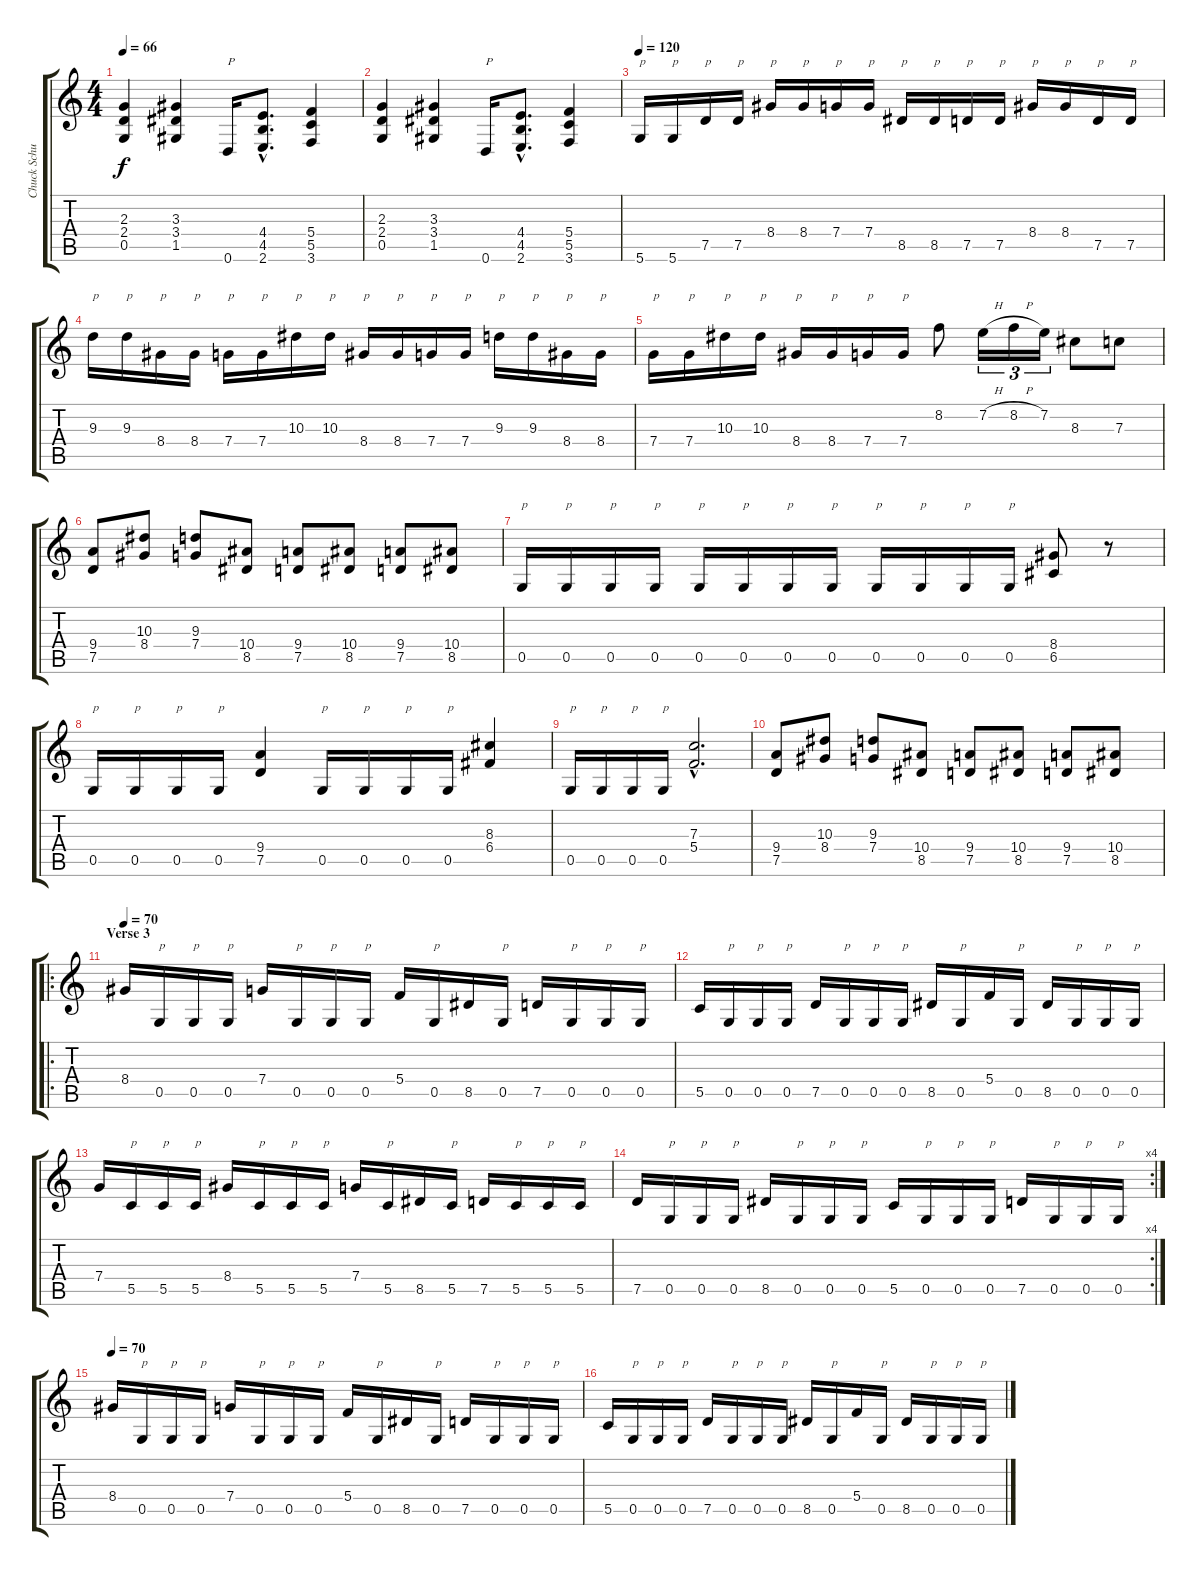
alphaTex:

\track ("Chuck Schuldiner" "Chuck Schu") {instrument distortionguitar}
\staff {score tabs}
\tuning (D4 A3 F3 C3 G2 D2) {hide}
\ts (4 4)
\tempo 66
\clef g2
\ks c
(2.3 2.4 0.5).4{dy f} (3.3 3.4 1.5).4 0.6.16{txt "P"} (4.4{hac} 4.5{hac} 2.6{hac}).8{d} (5.4 5.5 3.6).4 |
(2.3 2.4 0.5).4 (3.3 3.4 1.5).4 0.6.16{txt "P"} (4.4{hac} 4.5{hac} 2.6{hac}).8{d} (5.4 5.5 3.6).4 |
\tempo 120
5.6.16{txt "p"} 5.6.16{txt "p"} 7.5.16{txt "p"} 7.5.16{txt "p"} 8.4.16{txt "p"} 8.4.16{txt "p"} 7.4.16{txt "p"} 7.4.16{txt "p"} 8.5.16{txt "p"} 8.5.16{txt "p"} 7.5.16{txt "p"} 7.5.16{txt "p"} 8.4.16{txt "p"} 8.4.16{txt "p"} 7.5.16{txt "p"} 7.5.16{txt "p"} |
9.3.16{txt "p"} 9.3.16{txt "p"} 8.4.16{txt "p"} 8.4.16{txt "p"} 7.4.16{txt "p"} 7.4.16{txt "p"} 10.3.16{txt "p"} 10.3.16{txt "p"} 8.4.16{txt "p"} 8.4.16{txt "p"} 7.4.16{txt "p"} 7.4.16{txt "p"} 9.3.16{txt "p"} 9.3.16{txt "p"} 8.4.16{txt "p"} 8.4.16{txt "p"} |
7.4.16{txt "p"} 7.4.16{txt "p"} 10.3.16{txt "p"} 10.3.16{txt "p"} 8.4.16{txt "p"} 8.4.16{txt "p"} 7.4.16{txt "p"} 7.4.16{txt "p"} 8.2.8 7.2{h}.16{tu (3 2)} 8.2{h}.16{tu (3 2)} 7.2.16{tu (3 2)} 8.3.8 7.3.8 |
(9.4 7.5).8 (10.3 8.4).8 (9.3 7.4).8 (10.4 8.5).8 (9.4 7.5).8 (10.4 8.5).8 (9.4 7.5).8 (10.4 8.5).8 |
0.5.16{txt "p"} 0.5.16{txt "p"} 0.5.16{txt "p"} 0.5.16{txt "p"} 0.5.16{txt "p"} 0.5.16{txt "p"} 0.5.16{txt "p"} 0.5.16{txt "p"} 0.5.16{txt "p"} 0.5.16{txt "p"} 0.5.16{txt "p"} 0.5.16{txt "p"} (8.4 6.5).8 r.8 |
0.5.16{txt "p"} 0.5.16{txt "p"} 0.5.16{txt "p"} 0.5.16{txt "p"} (9.4 7.5).4 0.5.16{txt "p"} 0.5.16{txt "p"} 0.5.16{txt "p"} 0.5.16{txt "p"} (8.3 6.4).4 |
0.5.16{txt "p"} 0.5.16{txt "p"} 0.5.16{txt "p"} 0.5.16{txt "p"} (7.3{hac} 5.4{hac}).2{d} |
(9.4 7.5).8 (10.3 8.4).8 (9.3 7.4).8 (10.4 8.5).8 (9.4 7.5).8 (10.4 8.5).8 (9.4 7.5).8 (10.4 8.5).8 |
\ro
\section ("" "Verse 3")
\tempo 70
8.4.16 0.5.16{txt "p"} 0.5.16{txt "p"} 0.5.16{txt "p"} 7.4.16 0.5.16{txt "p"} 0.5.16{txt "p"} 0.5.16{txt "p"} 5.4.16 0.5.16{txt "p"} 8.5.16 0.5.16{txt "p"} 7.5.16 0.5.16{txt "p"} 0.5.16{txt "p"} 0.5.16{txt "p"} |
5.5.16 0.5.16{txt "p"} 0.5.16{txt "p"} 0.5.16{txt "p"} 7.5.16 0.5.16{txt "p"} 0.5.16{txt "p"} 0.5.16{txt "p"} 8.5.16 0.5.16{txt "p"} 5.4.16 0.5.16{txt "p"} 8.5.16 0.5.16{txt "p"} 0.5.16{txt "p"} 0.5.16{txt "p"} |
7.4.16 5.5.16{txt "p"} 5.5.16{txt "p"} 5.5.16{txt "p"} 8.4.16 5.5.16{txt "p"} 5.5.16{txt "p"} 5.5.16{txt "p"} 7.4.16 5.5.16{txt "p"} 8.5.16 5.5.16{txt "p"} 7.5.16 5.5.16{txt "p"} 5.5.16{txt "p"} 5.5.16{txt "p"} |
\rc 4
7.5.16 0.5.16{txt "p"} 0.5.16{txt "p"} 0.5.16{txt "p"} 8.5.16 0.5.16{txt "p"} 0.5.16{txt "p"} 0.5.16{txt "p"} 5.5.16 0.5.16{txt "p"} 0.5.16{txt "p"} 0.5.16{txt "p"} 7.5.16 0.5.16{txt "p"} 0.5.16{txt "p"} 0.5.16{txt "p"} |
\tempo 70
8.4.16 0.5.16{txt "p"} 0.5.16{txt "p"} 0.5.16{txt "p"} 7.4.16 0.5.16{txt "p"} 0.5.16{txt "p"} 0.5.16{txt "p"} 5.4.16 0.5.16{txt "p"} 8.5.16 0.5.16{txt "p"} 7.5.16 0.5.16{txt "p"} 0.5.16{txt "p"} 0.5.16{txt "p"} |
5.5.16 0.5.16{txt "p"} 0.5.16{txt "p"} 0.5.16{txt "p"} 7.5.16 0.5.16{txt "p"} 0.5.16{txt "p"} 0.5.16{txt "p"} 8.5.16 0.5.16{txt "p"} 5.4.16 0.5.16{txt "p"} 8.5.16 0.5.16{txt "p"} 0.5.16{txt "p"} 0.5.16{txt "p"}
